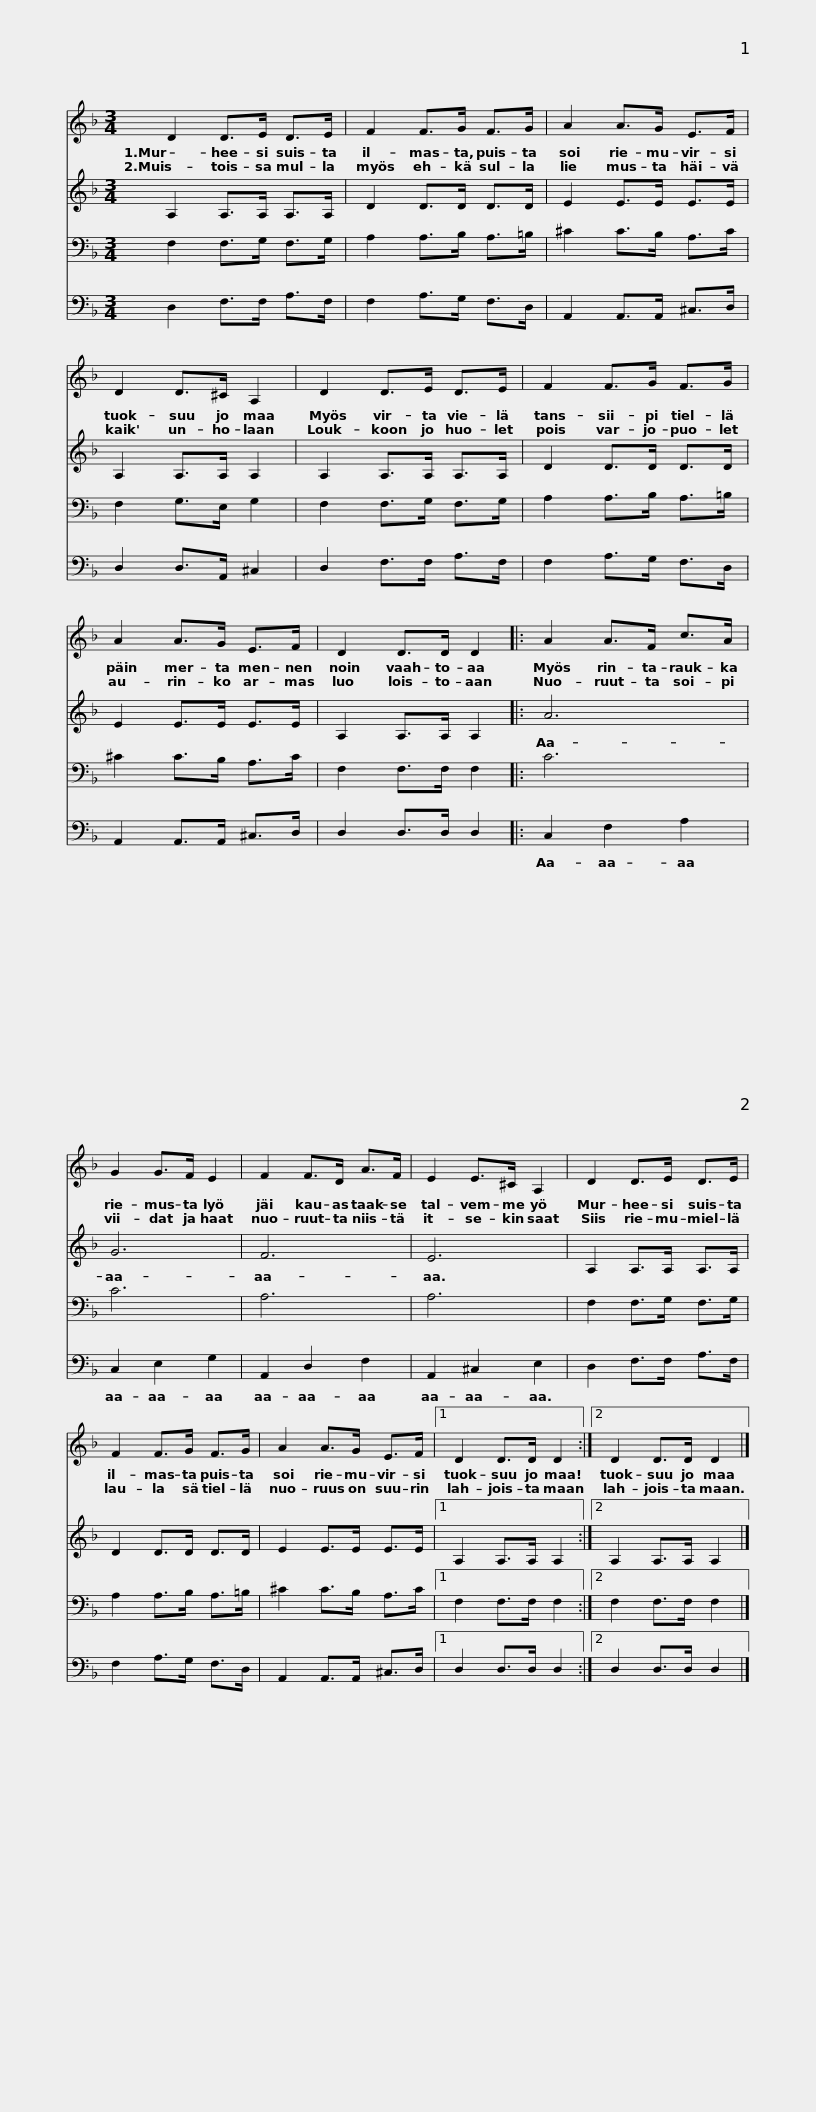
X:1
%%score 1 2 3 4
L:1/8
M:3/4
I:linebreak $
K:F
V:1 treble
V:2 treble
V:3 bass
V:4 bass
V:1
 D2 D>E D>E | F2 F>G F>G | A2 A>G E>F | D2 D>^C A,2 |$ D2 D>E D>E | %5
 F2 F>G F>G | A2 A>G E>F | D2 D>D D2 |:$ A2 A>F c>A | G2 G>F E2 | %10
 F2 F>D A>F |$ E2 E>^C A,2 | D2 D>E D>E | F2 F>G F>G | A2 A>G E>F |1 %15
 D2 D>D D2 :|2$ D2 D>D D2 |] %17
V:2
 A,2 A,>A, A,>A, | D2 D>D D>D | E2 E>E E>E | A,2 A,>A, A,2 |$ A,2 A,>A, A,>A, | %5
 D2 D>D D>D | E2 E>E E>E | A,2 A,>A, A,2 |:$ A6 | G6 | %10
 F6 |$ E6 | A,2 A,>A, A,>A, | D2 D>D D>D | E2 E>E E>E |1 %15
 A,2 A,>A, A,2 :|2$ A,2 A,>A, A,2 |] %17
V:3
 F,2 F,>G, F,>G, | A,2 A,>B, A,>=B, | ^C2 C>B, A,>C | F,2 G,>E, G,2 |$ F,2 F,>G, F,>G, | %5
 A,2 A,>B, A,>=B, | ^C2 C>B, A,>C | F,2 F,>F, F,2 |:$ C6 | C6 | %10
 A,6 |$ A,6 | F,2 F,>G, F,>G, | A,2 A,>B, A,>=B, | ^C2 C>B, A,>C |1 %15
 F,2 F,>F, F,2 :|2$ F,2 F,>F, F,2 |] %17
V:4
 D,2 F,>F, A,>F, | F,2 A,>G, F,>D, | A,,2 A,,>A,, ^C,>D, | D,2 D,>A,, ^C,2 |$ D,2 F,>F, A,>F, | %5
 F,2 A,>G, F,>D, | A,,2 A,,>A,, ^C,>D, | D,2 D,>D, D,2 |:$ C,2 F,2 A,2 | C,2 E,2 G,2 | %10
 A,,2 D,2 F,2 |$ A,,2 ^C,2 E,2 | D,2 F,>F, A,>F, | F,2 A,>G, F,>D, | A,,2 A,,>A,, ^C,>D, |1 %15
 D,2 D,>D, D,2 :|2$ D,2 D,>D, D,2 |] %17
